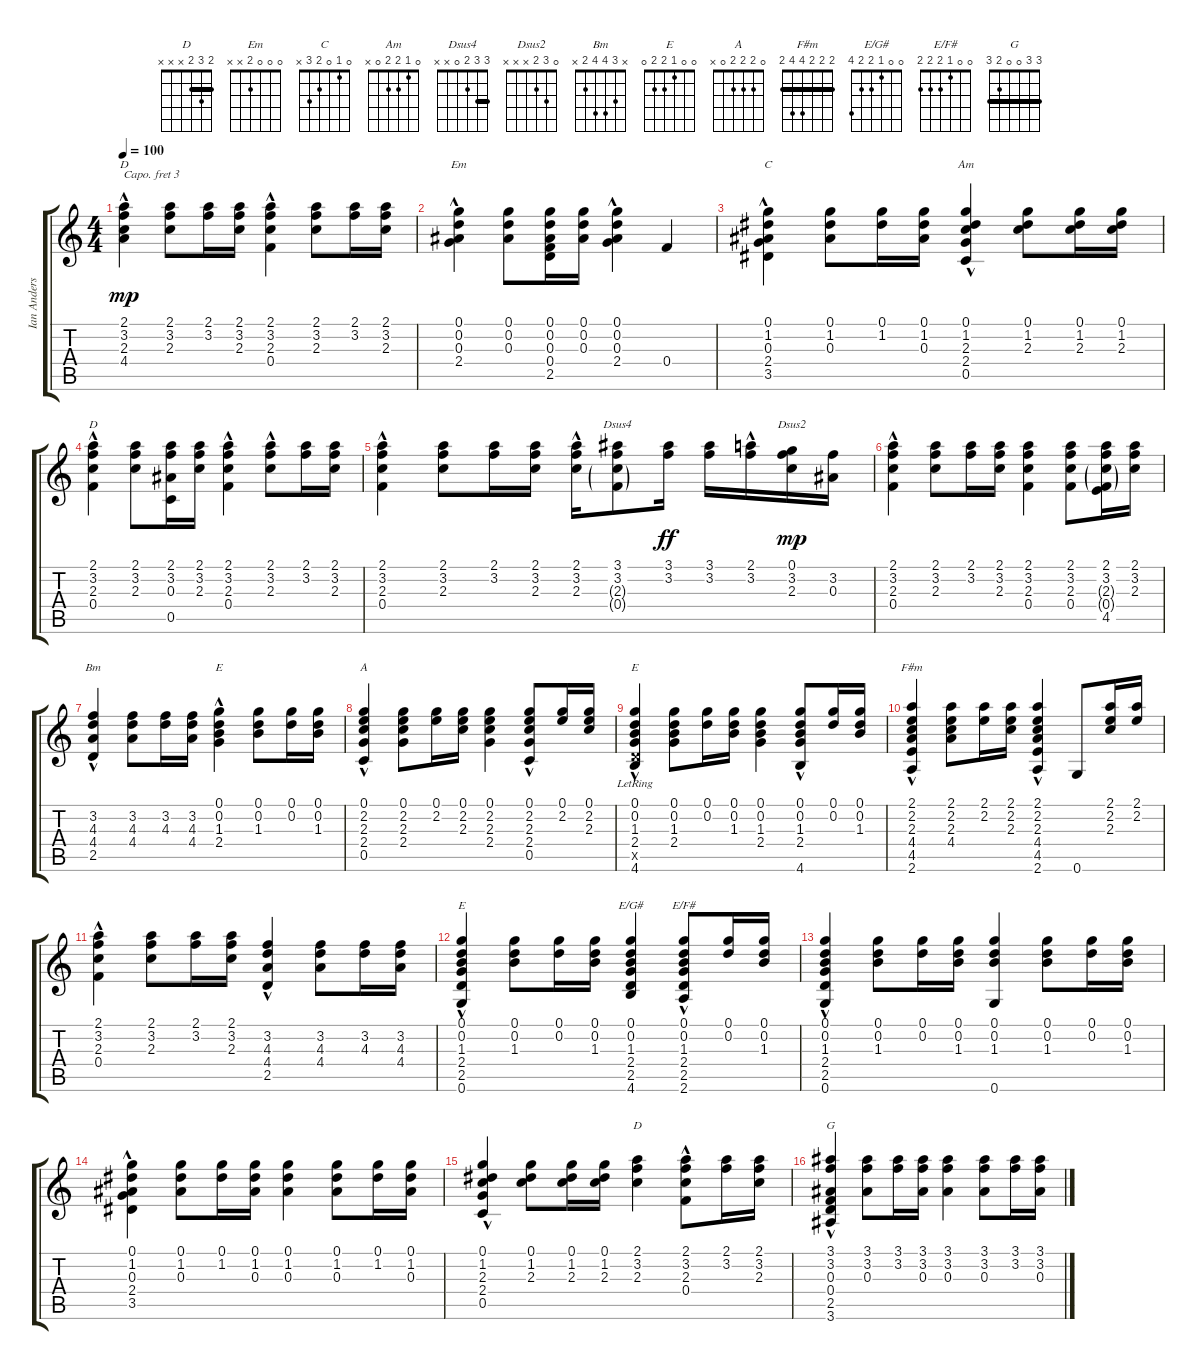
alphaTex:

\track ("Ian Anderson - acoustic guitar/countdown" "Ian Anders") {instrument acousticguitarsteel}
\staff {score tabs}
\capo 3
\tuning (E4 B3 G3 D3 A2 E2) {hide}
\chord ("D" 2 3 2 4 x x) {barre 2}
\chord ("Em" 0 0 0 2 x x)
\chord ("C" 0 1 0 2 3 x)
\chord ("Am" 0 1 2 2 0 x)
\chord ("D" 2 3 2 0 x x) {barre 2}
\chord ("Dsus4" 3 3 2 0 x x) {barre 3}
\chord ("Dsus2" 0 3 2 x x x)
\chord ("Bm" x 3 4 4 2 x)
\chord ("E" 0 0 1 2 x x)
\chord ("A" 0 2 2 2 0 x)
\chord ("E" 0 0 1 2 x 4)
\chord ("F#m" 2 2 2 4 4 2) {barre 2}
\chord ("E" 0 0 1 2 2 0)
\chord ("E/G#" 0 0 1 2 2 4)
\chord ("E/F#" 0 0 1 2 2 2)
\chord ("D" 2 3 2 x x x) {barre 2}
\chord ("G" 3 3 0 0 2 3) {barre 3}
\ts (4 4)
\tempo 100
\clef g2
\ks c
(2.1{hac} 3.2{hac} 2.3{hac} 4.4{hac}).4{ch "D" dy mp} (2.1 3.2 2.3).8 (2.1 3.2).16 (2.1 3.2 2.3).16 (2.1{hac} 3.2{hac} 2.3{hac} 0.4{hac}).4 (2.1 3.2 2.3).8 (2.1 3.2).16 (2.1 3.2 2.3).16 |
(0.1{hac} 0.2{hac} 0.3 2.4{hac}).4{ch "Em"} (0.1 0.2 0.3).8 (0.1 0.2 0.3 0.4 2.5).16 (0.1 0.2 0.3).16 (0.1{hac} 0.2{hac} 0.3{hac} 2.4{hac}).4 0.4.4 |
(0.1{hac} 1.2{hac} 0.3{hac} 2.4 3.5{hac}).4{ch "C"} (0.1 1.2 0.3).8 (0.1 1.2).16 (0.1 1.2 0.3).16 (0.1{hac} 1.2{hac} 2.3{hac} 2.4{hac} 0.5{hac}).4{ch "Am"} (0.1 1.2 2.3).8 (0.1 1.2 2.3).16 (0.1 1.2 2.3).16 |
(2.1{hac} 3.2{hac} 2.3{hac} 0.4).4{ch "D"} (2.1 3.2 2.3).8 (2.1 3.2 0.3 0.5).16 (2.1 3.2 2.3).16 (2.1{hac} 3.2{hac} 2.3 0.4{hac}).4 (2.1 3.2 2.3{hac}).8 (2.1 3.2).16 (2.1 3.2 2.3).16 |
(2.1{hac} 3.2{hac} 2.3{hac} 0.4{hac}).4 (2.1 3.2 2.3).8 (2.1 3.2).16 (2.1 3.2 2.3).16 (2.1 3.2{hac} 2.3).16 (3.1 3.2 2.3{g} 0.4{g}).8{ch "Dsus4"} (3.1 3.2).16{dy ff} (3.1 3.2).16 (2.1{hac} 3.2).16 (0.1 3.2 2.3).16{ch "Dsus2" dy mp} (3.2 0.3).16 |
(2.1{hac} 3.2{hac} 2.3{hac} 0.4{hac}).4 (2.1 3.2 2.3).8 (2.1 3.2).16 (2.1 3.2 2.3).16 (2.1 3.2 2.3 0.4).4 (2.1 3.2 2.3 0.4).8 (2.1 3.2 2.3{g} 0.4{g} 4.5).16 (2.1 3.2 2.3).16 |
(3.2 4.3{hac} 4.4{hac} 2.5{hac}).4{ch "Bm"} (3.2 4.3 4.4).8 (3.2 4.3).16 (3.2 4.3 4.4).16 (0.1{hac} 0.2{hac} 1.3{hac} 2.4{hac}).4{ch "E"} (0.1 0.2 1.3).8 (0.1 0.2).16 (0.1 0.2 1.3).16 |
(0.1{hac} 2.2{hac} 2.3{hac} 2.4{hac} 0.5).4{ch "A"} (0.1 2.2 2.3 2.4).8 (0.1 2.2).16 (0.1 2.2 2.3).16 (0.1 2.2 2.3 2.4).4 (0.1 2.2 2.3 2.4 0.5{hac}).8 (0.1 2.2).16 (0.1 2.2 2.3).16 |
(0.1{hac} 0.2{hac} 1.3{hac} 2.4{hac} 2.5{x} 4.6{lr}).4{ch "E"} (0.1 0.2 1.3 2.4).8 (0.1 0.2).16 (0.1 0.2 1.3).16 (0.1 0.2 1.3 2.4).4 (0.1 0.2 1.3 2.4 4.6{hac}).8 (0.1 0.2).16 (0.1 0.2 1.3).16 |
(2.1{hac} 2.2{hac} 2.3{hac} 4.4{hac} 4.5 2.6{hac}).4{ch "F#m"} (2.1 2.2 2.3 4.4).8 (2.1 2.2).16 (2.1 2.2 2.3).16 (2.1 2.2 2.3 4.4 4.5 2.6{hac}).4 0.6.8 (2.1 2.2 2.3).16 (2.1 2.2).16 |
(2.1{hac} 3.2{hac} 2.3{hac} 0.4{hac}).4 (2.1 3.2 2.3).8 (2.1 3.2).16 (2.1 3.2 2.3).16 (3.2{hac} 4.3{hac} 4.4{hac} 2.5{hac}).4 (3.2 4.3 4.4).8 (3.2 4.3).16 (3.2 4.3 4.4).16 |
(0.1{hac} 0.2{hac} 1.3{hac} 2.4{hac} 2.5 0.6{hac}).4{ch "E"} (0.1 0.2 1.3).8 (0.1 0.2).16 (0.1 0.2 1.3).16 (0.1 0.2 1.3 2.4 2.5 4.6).4{ch "E/G#"} (0.1 0.2 1.3 2.4 2.5 2.6{hac}).8{ch "E/F#"} (0.1 0.2).16 (0.1 0.2 1.3).16 |
(0.1{hac} 0.2{hac} 1.3{hac} 2.4{hac} 2.5 0.6{hac}).4 (0.1 0.2 1.3).8 (0.1 0.2).16 (0.1 0.2 1.3).16 (0.1 0.2 1.3 0.6).4 (0.1 0.2 1.3).8 (0.1 0.2).16 (0.1 0.2 1.3).16 |
(0.1{hac} 1.2{hac} 0.3{hac} 2.4 3.5{hac}).4 (0.1 1.2 0.3).8 (0.1 1.2).16 (0.1 1.2 0.3).16 (0.1 1.2 0.3).4 (0.1 1.2 0.3).8 (0.1 1.2).16 (0.1 1.2 0.3).16 |
(0.1{hac} 1.2{hac} 2.3{hac} 2.4{hac} 0.5).4 (0.1 1.2 2.3).8 (0.1 1.2 2.3).16 (0.1 1.2 2.3).16 (2.1 3.2 2.3).4{ch "D"} (2.1 3.2 2.3 0.4{hac}).8 (2.1 3.2).16 (2.1 3.2 2.3).16 |
(3.1{hac} 3.2{hac} 0.3{hac} 0.4 2.5 3.6{hac}).4{ch "G"} (3.1 3.2 0.3).8 (3.1 3.2).16 (3.1 3.2 0.3).16 (3.1 3.2 0.3).4 (3.1 3.2 0.3).8 (3.1 3.2).16 (3.1 3.2 0.3).16
